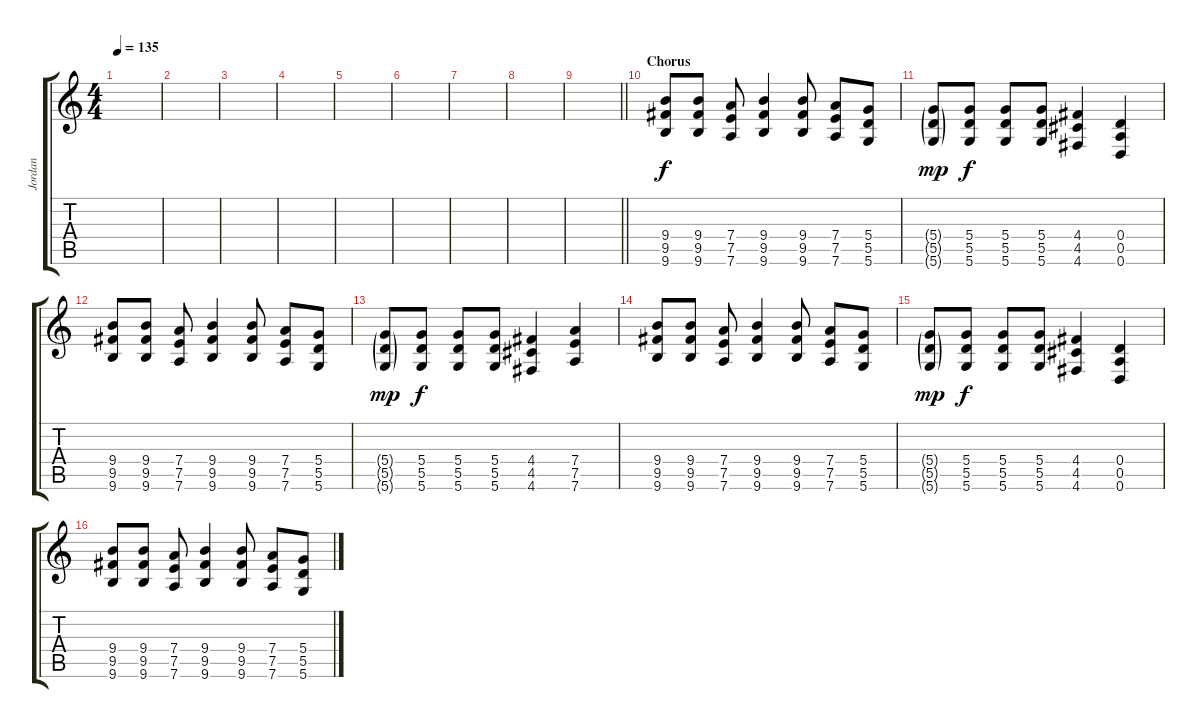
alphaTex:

\track ("Jordan" "Jordan") {instrument overdrivenguitar}
\staff {score tabs}
\tuning (E4 B3 G3 D3 A2 D2) {hide}
\ts (4 4)
\tempo 135
\clef g2
\ks c
|
|
|
|
|
|
|
|
\barLineRight lightlight
|
\section ("" "Chorus")
(9.4 9.5 9.6).8 (9.4 9.5 9.6).8 (7.4 7.5 7.6).8 (9.4 9.5 9.6).4 (9.4 9.5 9.6).8 (7.4 7.5 7.6).8 (5.4 5.5 5.6).8 |
(5.4{g} 5.5{g} 5.6{g}).8{dy mp} (5.4 5.5 5.6).8{dy f} (5.4 5.5 5.6).8 (5.4 5.5 5.6).8 (4.4 4.5 4.6).4 (0.4 0.5 0.6).4 |
(9.4 9.5 9.6).8 (9.4 9.5 9.6).8 (7.4 7.5 7.6).8 (9.4 9.5 9.6).4 (9.4 9.5 9.6).8 (7.4 7.5 7.6).8 (5.4 5.5 5.6).8 |
(5.4{g} 5.5{g} 5.6{g}).8{dy mp} (5.4 5.5 5.6).8{dy f} (5.4 5.5 5.6).8 (5.4 5.5 5.6).8 (4.4 4.5 4.6).4 (7.4 7.5 7.6).4 |
(9.4 9.5 9.6).8 (9.4 9.5 9.6).8 (7.4 7.5 7.6).8 (9.4 9.5 9.6).4 (9.4 9.5 9.6).8 (7.4 7.5 7.6).8 (5.4 5.5 5.6).8 |
(5.4{g} 5.5{g} 5.6{g}).8{dy mp} (5.4 5.5 5.6).8{dy f} (5.4 5.5 5.6).8 (5.4 5.5 5.6).8 (4.4 4.5 4.6).4 (0.4 0.5 0.6).4 |
(9.4 9.5 9.6).8 (9.4 9.5 9.6).8 (7.4 7.5 7.6).8 (9.4 9.5 9.6).4 (9.4 9.5 9.6).8 (7.4 7.5 7.6).8 (5.4 5.5 5.6).8
